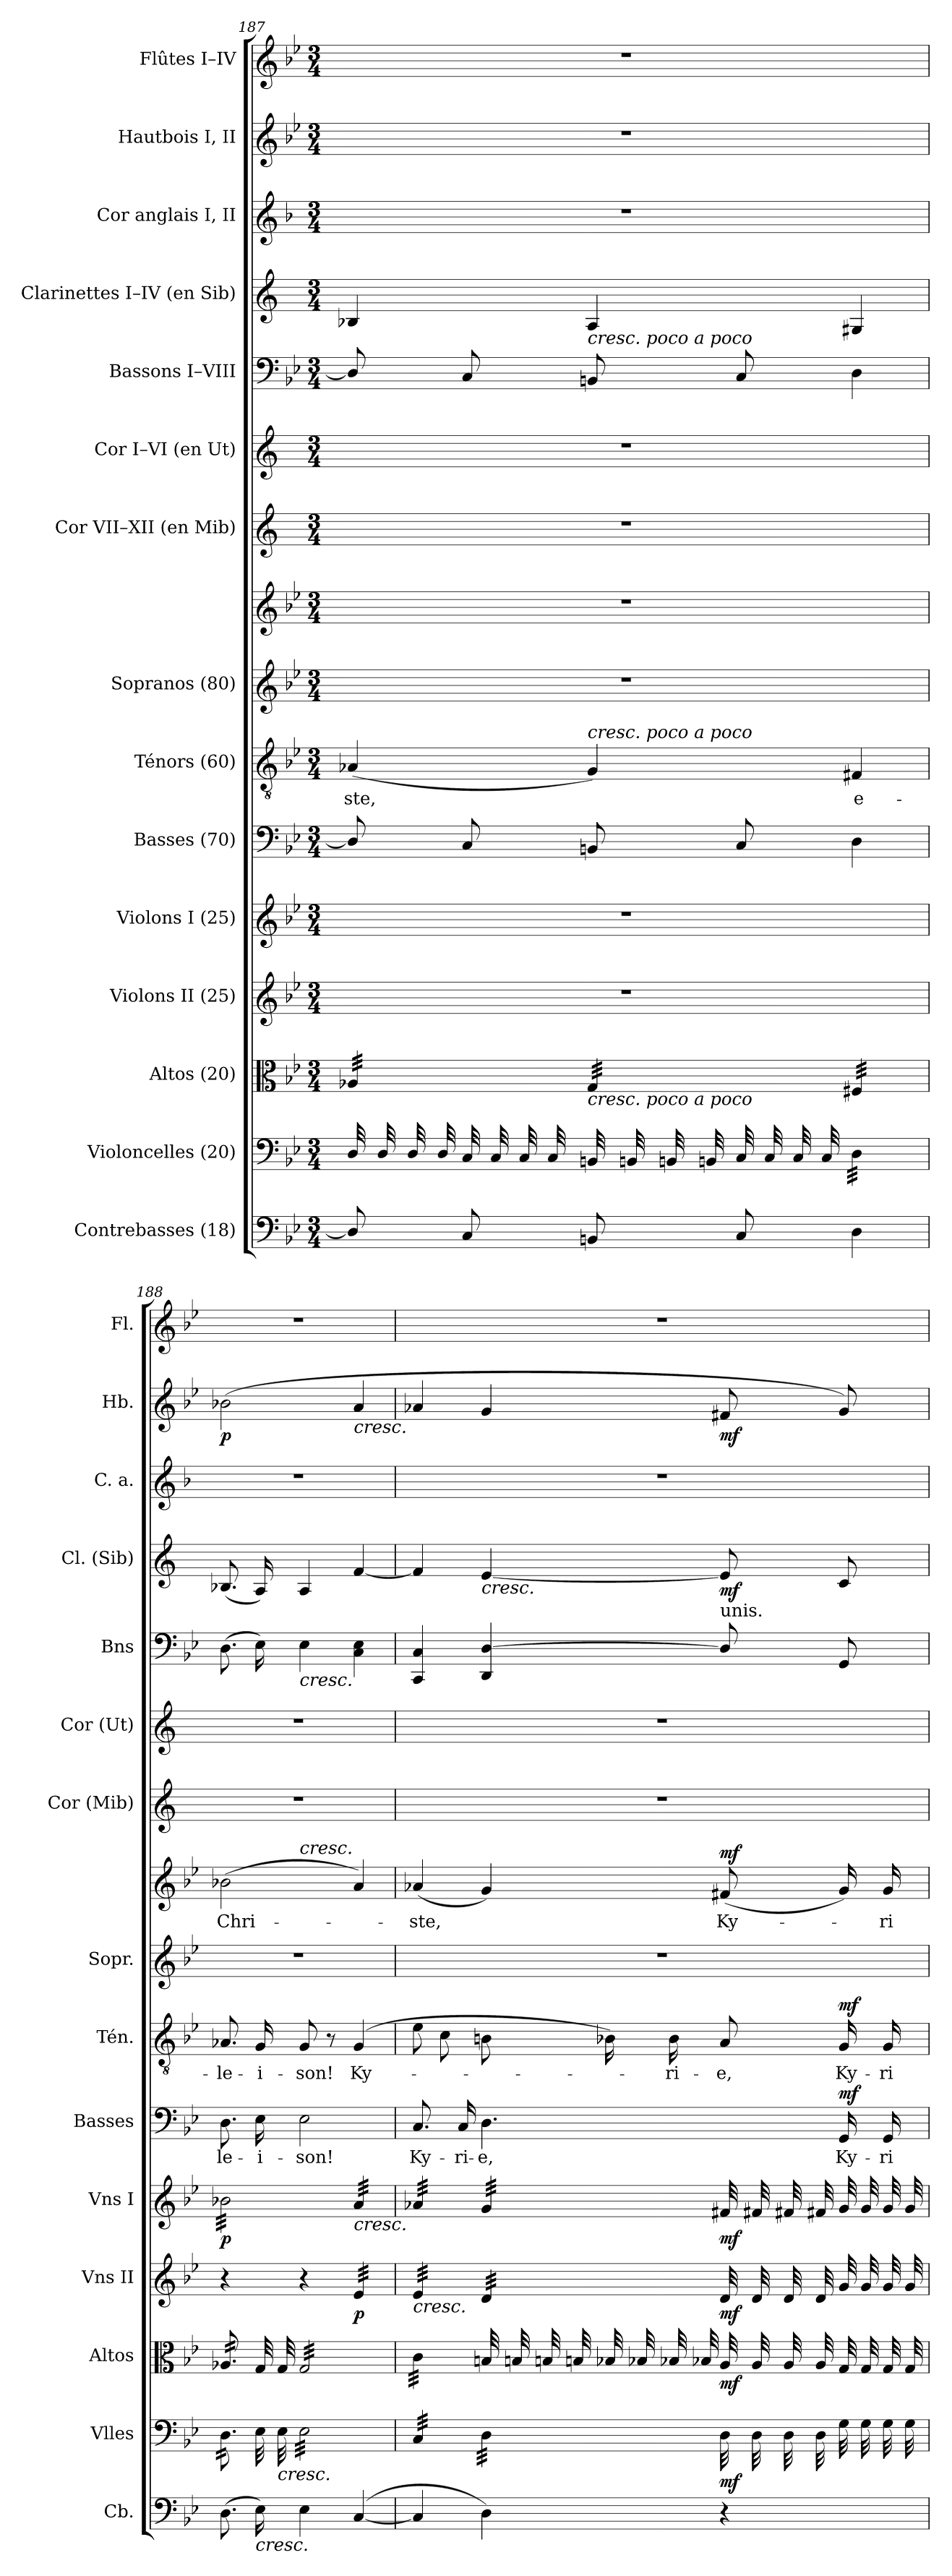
**kern	**kern	**dynam	**kern	**dynam	**kern	**dynam	**kern	**dynam	**kern	**text	**dynam	**kern	**text	**dynam	**kern	**kern	**text	**dynam	**kern	**kern	**kern	**kern	**dynam	**kern	**kern	**dynam	**kern
*part15	*part14	*part14	*part13	*part13	*part12	*part12	*part11	*part11	*part10	*part10	*part10	*part9	*part9	*part9	*part8	*part8	*part8	*part8	*part7	*part6	*part5	*part4	*part4	*part3	*part2	*part2	*part1
*staff16	*staff15	*staff15	*staff14	*staff14	*staff13	*staff13	*staff12	*staff12	*staff11	*staff11	*staff11	*staff10	*staff10	*staff10	*staff9	*staff8	*staff8	*staff8/9	*staff7	*staff6	*staff5	*staff4	*staff4	*staff3	*staff2	*staff2	*staff1
*I"Contrebasses (18)	*I"Violoncelles (20)	*	*I"Altos (20)	*	*I"Violons II (25)	*	*I"Violons I (25)	*	*I"Basses (70)	*	*	*I"Ténors (60)	*	*	*I"Sopranos (80)	*	*	*	*I"Cor VII–XII (en Mib)	*I"Cor I–VI (en Ut)	*I"Bassons I–VIII	*I"Clarinettes I–IV (en Sib)	*	*I"Cor anglais I, II	*I"Hautbois I, II	*	*I"Flûtes I–IV
*I'Cb.	*I'Vlles	*	*I'Altos	*	*I'Vns II	*	*I'Vns I	*	*I'Basses	*	*	*I'Tén.	*	*	*I'Sopr.	*	*	*	*I'Cor (Mib)	*I'Cor (Ut)	*I'Bns	*I'Cl. (Sib)	*	*I'C. a.	*I'Hb.	*	*I'Fl.
!!LO:PB:g=z
*clefF4	*clefF4	*	*clefC3	*	*clefG2	*	*clefG2	*	*clefF4	*	*	*clefGv2	*	*	*clefG2	*clefG2	*	*	*clefG2	*clefG2	*clefF4	*clefG2	*	*clefG2	*clefG2	*	*clefG2
*ITrd7c12	*	*	*	*	*	*	*	*	*	*	*	*ITrd7c12	*	*	*	*	*	*	*ITrd5c9	*ITrd7c12	*	*ITrd1c2	*	*ITrd4c7	*	*	*
*k[b-e-]	*k[b-e-]	*	*k[b-e-]	*	*k[b-e-]	*	*k[b-e-]	*	*k[b-e-]	*	*	*k[b-e-]	*	*	*k[b-e-]	*k[b-e-]	*	*	*k[b-e-a-]	*k[]	*k[b-e-]	*k[b-e-]	*	*k[b-e-]	*k[b-e-]	*	*k[b-e-]
*B-:	*B-:	*	*B-:	*	*B-:	*	*B-:	*	*B-:	*	*	*B-:	*	*	*B-:	*B-:	*	*	*E-:	*C:	*B-:	*B-:	*	*B-:	*B-:	*	*B-:
*M3/4	*M3/4	*	*M3/4	*	*M3/4	*	*M3/4	*	*M3/4	*	*	*M3/4	*	*	*M3/4	*M3/4	*	*	*M3/4	*M3/4	*M3/4	*M3/4	*	*M3/4	*M3/4	*	*M3/4
=187	=187	=187	=187	=187	=187	=187	=187	=187	=187	=187	=187	=187	=187	=187	=187	=187	=187	=187	=187	=187	=187	=187	=187	=187	=187	=187	=187
!	!	!	!	!	!LO:N:vis=1	!	!LO:N:vis=1	!	!	!	!	!	!	!	!	!	!	!	!	!	!	!	!	!	!	!	!
!	!	!	!	!	!	!	!	!	!	!	!	!	!LO:LY:b:color=#000000	!	!LO:N:vis=1	!LO:N:vis=1	!	!	!LO:N:vis=1	!LO:N:vis=1	!	!	!	!LO:N:vis=1	!LO:N:vis=1	!	!LO:N:vis=1
*	*tremolo	*	*	*	*	*	*	*	*	*	*	*	*	*	*	*	*	*	*	*	*	*	*	*	*	*	*
*	*	*	*tremolo	*	*	*	*	*	*	*	*	*	*	*	*	*	*	*	*	*	*	*	*	*	*	*	*
8DDi/]	32Di/	.	32A-Xi/LLL	.	2.r	.	2.r	.	8Di/]	.	.	(4AA-Xi/	-ste,	.	2.r	2.r	.	.	2.r	2.r	8Di/]	4A-Xi/	.	2.r	2.r	.	2.r
.	32Di/	.	32A-Xi/	.	.	.	.	.	.	.	.	.	.	.	.	.	.	.	.	.	.	.	.	.	.	.	.
.	32Di/	.	32A-Xi/	.	.	.	.	.	.	.	.	.	.	.	.	.	.	.	.	.	.	.	.	.	.	.	.
.	32Di/	.	32A-Xi/	.	.	.	.	.	.	.	.	.	.	.	.	.	.	.	.	.	.	.	.	.	.	.	.
8CCi/	32Ci/	.	32A-Xi/	.	.	.	.	.	8Ci/	.	.	.	.	.	.	.	.	.	.	.	8Ci/	.	.	.	.	.	.
.	32Ci/	.	32A-Xi/	.	.	.	.	.	.	.	.	.	.	.	.	.	.	.	.	.	.	.	.	.	.	.	.
.	32Ci/	.	32A-Xi/	.	.	.	.	.	.	.	.	.	.	.	.	.	.	.	.	.	.	.	.	.	.	.	.
.	32Ci/	.	32A-Xi/JJJ	.	.	.	.	.	.	.	.	.	.	.	.	.	.	.	.	.	.	.	.	.	.	.	.
!	!	!	!	!	!	!	!	!	!	!	!	!	!	!	!	!	!	!	!	!	!	!LO:TX:b:i:t=cresc.  poco  a  poco	!	!	!	!	!
!	!	!	!	!	!	!	!	!	!	!	!	!LO:TX:a:i:t=cresc.  poco  a  poco	!	!	!	!	!	!	!	!	!	!	!	!	!	!	!
!	!	!	!LO:TX:b:i:t=cresc.  poco  a  poco	!	!	!	!	!	!	!	!	!	!	!	!	!	!	!	!	!	!	!	!	!	!	!	!
8BBBni/	32BBni/	.	32Gi/LLL	.	.	.	.	.	8BBni/	.	.	4GGi/)	.	.	.	.	.	.	.	.	8BBni/	4Gi/	.	.	.	.	.
.	32BBni/	.	32Gi/	.	.	.	.	.	.	.	.	.	.	.	.	.	.	.	.	.	.	.	.	.	.	.	.
.	32BBni/	.	32Gi/	.	.	.	.	.	.	.	.	.	.	.	.	.	.	.	.	.	.	.	.	.	.	.	.
.	32BBni/	.	32Gi/	.	.	.	.	.	.	.	.	.	.	.	.	.	.	.	.	.	.	.	.	.	.	.	.
8CCi/	32Ci/	.	32Gi/	.	.	.	.	.	8Ci/	.	.	.	.	.	.	.	.	.	.	.	8Ci/	.	.	.	.	.	.
.	32Ci/	.	32Gi/	.	.	.	.	.	.	.	.	.	.	.	.	.	.	.	.	.	.	.	.	.	.	.	.
.	32Ci/	.	32Gi/	.	.	.	.	.	.	.	.	.	.	.	.	.	.	.	.	.	.	.	.	.	.	.	.
.	32Ci/	.	32Gi/JJJ	.	.	.	.	.	.	.	.	.	.	.	.	.	.	.	.	.	.	.	.	.	.	.	.
!	!	!	!	!	!	!	!	!	!	!	!	!	!LO:LY:b:color=#000000	!	!	!	!	!	!	!	!	!	!	!	!	!	!
4DDi\	32Di\LLL	.	32F#Xi/LLL	.	.	.	.	.	4Di\	.	.	4FF#Xi/	e-	.	.	.	.	.	.	.	4Di\	4F#Xi/	.	.	.	.	.
.	32Di\	.	32F#Xi/	.	.	.	.	.	.	.	.	.	.	.	.	.	.	.	.	.	.	.	.	.	.	.	.
.	32Di\	.	32F#Xi/	.	.	.	.	.	.	.	.	.	.	.	.	.	.	.	.	.	.	.	.	.	.	.	.
.	32Di\	.	32F#Xi/	.	.	.	.	.	.	.	.	.	.	.	.	.	.	.	.	.	.	.	.	.	.	.	.
.	32Di\	.	32F#Xi/	.	.	.	.	.	.	.	.	.	.	.	.	.	.	.	.	.	.	.	.	.	.	.	.
.	32Di\	.	32F#Xi/	.	.	.	.	.	.	.	.	.	.	.	.	.	.	.	.	.	.	.	.	.	.	.	.
.	32Di\	.	32F#Xi/	.	.	.	.	.	.	.	.	.	.	.	.	.	.	.	.	.	.	.	.	.	.	.	.
.	32Di\JJJ	.	32F#Xi/JJJ	.	.	.	.	.	.	.	.	.	.	.	.	.	.	.	.	.	.	.	.	.	.	.	.
=188	=188	=188	=188	=188	=188	=188	=188	=188	=188	=188	=188	=188	=188	=188	=188	=188	=188	=188	=188	=188	=188	=188	=188	=188	=188	=188	=188
!	!	!	!	!	!	!	!	!	!	!LO:LY:b:color=#000000	!	!	!	!	!	!	!	!	!	!	!	!	!	!	!	!	!
!	!	!	!	!	!	!	!	!	!	!	!	!	!LO:LY:b:color=#000000	!	!LO:N:vis=1	!	!	!	!	!	!	!	!	!	!	!	!
!	!	!	!	!	!	!	!LO:TX:a:t=arco	!	!	!	!	!	!	!	!	!	!	!	!	!	!	!	!	!	!	!	!
!	!	!	!	!	!	!	!	!	!	!	!	!	!	!	!	!	!LO:LY:b:color=#000000	!	!LO:N:vis=1	!LO:N:vis=1	!	!	!	!LO:N:vis=1	!	!	!LO:N:vis=1
*	*	*	*	*	*	*	*	*	*	*	*	*	*	*	*	*^	*	*	*	*	*	*	*	*	*	*	*
*	*	*	*	*	*	*	*tremolo	*	*	*	*	*	*	*	*	*	*	*	*	*	*	*	*	*	*	*	*	*
(8.DDi\	32Di\LLL	.	32A-Xi/LLL	.	4r	.	32b-Xi\LLL	p	8.Di\	-le-	.	8.AA-Xi/	-le-	.	2.r	(2b-Xi\	4ryy	Chri-	.	2.r	2.r	(8.Di\	(8.A-Xi/	.	2.r	(2b-Xi\	p	2.r
.	32Di\	.	32A-Xi/	.	.	.	32b-Xi\	.	.	.	.	.	.	.	.	.	.	.	.	.	.	.	.	.	.	.	.	.
.	32Di\	.	32A-Xi/	.	.	.	32b-Xi\	.	.	.	.	.	.	.	.	.	.	.	.	.	.	.	.	.	.	.	.	.
.	32Di\	.	32A-Xi/	.	.	.	32b-Xi\	.	.	.	.	.	.	.	.	.	.	.	.	.	.	.	.	.	.	.	.	.
.	32Di\	.	32A-Xi/	.	.	.	32b-Xi\	.	.	.	.	.	.	.	.	.	.	.	.	.	.	.	.	.	.	.	.	.
.	32Di\JJJ	.	32A-Xi/JJJ	.	.	.	32b-Xi\	.	.	.	.	.	.	.	.	.	.	.	.	.	.	.	.	.	.	.	.	.
*	*	*	*Xtremolo	*	*	*	*	*	*	*	*	*	*	*	*	*	*	*	*	*	*	*	*	*	*	*	*	*
*	*Xtremolo	*	*	*	*	*	*	*	*	*	*	*	*	*	*	*	*	*	*	*	*	*	*	*	*	*	*	*
!	!	!	!	!	!	!	!	!	!	!LO:LY:b:color=#000000	!	!	!	!	!	!	!	!	!	!	!	!	!	!	!	!	!	!
!LO:TX:b:i:t=cresc.	!	!	!	!	!	!	!	!	!	!	!	!	!	!	!	!	!	!	!	!	!	!	!	!	!	!	!	!
!	!	!	!	!	!	!	!	!	!	!	!	!	!LO:LY:b:color=#000000	!	!	!	!	!	!	!	!	!	!	!	!	!	!	!
16EE-i\)	32E-i\	.	32Gi/	.	.	.	32b-Xi\	.	16E-i\	-i-	.	16GGi/	-i-	.	.	.	.	.	.	.	.	16E-i\)	16Gi/)	.	.	.	.	.
!	!LO:TX:b:i:t=cresc.	!	!	!	!	!	!	!	!	!	!	!	!	!	!	!	!	!	!	!	!	!	!	!	!	!	!	!
.	32E-i\	.	32Gi/	.	.	.	32b-Xi\	.	.	.	.	.	.	.	.	.	.	.	.	.	.	.	.	.	.	.	.	.
!	!	!	!	!	!	!	!	!	!	!LO:LY:b:color=#000000	!	!	!	!	!	!	!	!	!	!	!	!	!	!	!	!	!	!
!	!	!	!	!	!	!	!	!	!	!	!	!	!	!	!	!	!	!	!	!	!	!LO:TX:b:i:t=cresc.	!	!	!	!	!	!
!	!	!	!	!	!	!	!	!	!	!	!	!	!	!	!	!	!LO:TX:a:i:t=cresc.	!	!	!	!	!	!	!	!	!	!	!
!	!	!	!	!	!	!	!	!	!	!	!	!	!LO:LY:b:color=#000000	!	!	!	!	!	!	!	!	!	!	!	!	!	!	!
*	*tremolo	*	*	*	*	*	*	*	*	*	*	*	*	*	*	*	*	*	*	*	*	*	*	*	*	*	*	*
*	*	*	*tremolo	*	*	*	*	*	*	*	*	*	*	*	*	*	*	*	*	*	*	*	*	*	*	*	*	*
4EE-i\	32E-i\LLL	.	32Gi/LLL	.	4r	.	32b-Xi\	.	2E-i\	-son!	.	8GGi/	-son!	.	.	.	2ryy	.	.	.	.	4E-i\	4Gi/	.	.	.	.	.
.	32E-i\	.	32Gi/	.	.	.	32b-Xi\	.	.	.	.	.	.	.	.	.	.	.	.	.	.	.	.	.	.	.	.	.
.	32E-i\	.	32Gi/	.	.	.	32b-Xi\	.	.	.	.	.	.	.	.	.	.	.	.	.	.	.	.	.	.	.	.	.
.	32E-i\	.	32Gi/	.	.	.	32b-Xi\	.	.	.	.	.	.	.	.	.	.	.	.	.	.	.	.	.	.	.	.	.
.	32E-i\	.	32Gi/	.	.	.	32b-Xi\	.	.	.	.	8r	.	.	.	.	.	.	.	.	.	.	.	.	.	.	.	.
.	32E-i\	.	32Gi/	.	.	.	32b-Xi\	.	.	.	.	.	.	.	.	.	.	.	.	.	.	.	.	.	.	.	.	.
.	32E-i\	.	32Gi/	.	.	.	32b-Xi\	.	.	.	.	.	.	.	.	.	.	.	.	.	.	.	.	.	.	.	.	.
.	32E-i\	.	32Gi/	.	.	.	32b-Xi\JJJ	.	.	.	.	.	.	.	.	.	.	.	.	.	.	.	.	.	.	.	.	.
!	!	!	!	!	!	!	!	!	!	!	!	!	!	!	!	!	!	!	!	!	!	!	!	!	!	!LO:TX:b:i:t=cresc.	!	!
!	!	!	!	!	!	!	!LO:TX:b:i:t=cresc.	!	!	!	!	!	!	!	!	!	!	!	!	!	!	!	!	!	!	!	!	!
!	!	!	!	!	!LO:TX:a:t=arco	!	!	!	!	!	!	!	!	!	!	!	!	!	!	!	!	!	!	!	!	!	!	!
!	!	!	!	!	!	!	!	!	!	!	!	!	!LO:LY:b:color=#000000	!	!	!	!	!	!	!	!	!	!	!	!	!	!	!
*	*	*	*	*	*tremolo	*	*	*	*	*	*	*	*	*	*	*	*	*	*	*	*	*	*	*	*	*	*	*
([<4CCi/	32E-i\	.	32Gi/	.	32e-i/LLL	p	32ai/LLL	.	.	.	.	(4GGi/	Ky-	.	.	4ai/)	.	.	.	.	.	4Ci\ 4E-i	[<4e-i/	.	.	4ai/	.	.
.	32E-i\	.	32Gi/	.	32e-i/	.	32ai/	.	.	.	.	.	.	.	.	.	.	.	.	.	.	.	.	.	.	.	.	.
.	32E-i\	.	32Gi/	.	32e-i/	.	32ai/	.	.	.	.	.	.	.	.	.	.	.	.	.	.	.	.	.	.	.	.	.
.	32E-i\	.	32Gi/	.	32e-i/	.	32ai/	.	.	.	.	.	.	.	.	.	.	.	.	.	.	.	.	.	.	.	.	.
.	32E-i\	.	32Gi/	.	32e-i/	.	32ai/	.	.	.	.	.	.	.	.	.	.	.	.	.	.	.	.	.	.	.	.	.
.	32E-i\	.	32Gi/	.	32e-i/	.	32ai/	.	.	.	.	.	.	.	.	.	.	.	.	.	.	.	.	.	.	.	.	.
.	32E-i\	.	32Gi/	.	32e-i/	.	32ai/	.	.	.	.	.	.	.	.	.	.	.	.	.	.	.	.	.	.	.	.	.
.	32E-i\JJJ	.	32Gi/JJJ	.	32e-i/JJJ	.	32ai/JJJ	.	.	.	.	.	.	.	.	.	.	.	.	.	.	.	.	.	.	.	.	.
*	*	*	*	*	*	*	*	*	*	*	*	*	*	*	*	*v	*v	*	*	*	*	*	*	*	*	*	*	*
=189	=189	=189	=189	=189	=189	=189	=189	=189	=189	=189	=189	=189	=189	=189	=189	=189	=189	=189	=189	=189	=189	=189	=189	=189	=189	=189	=189
*	*	*	*	*	*	*	*	*	*	*	*	*	*	*	*	*^	*	*	*	*	*	*	*	*	*	*	*
!	!	!	!	!	!	!	!	!	!	!LO:LY:b:color=#000000	!	!	!	!	!LO:N:vis=1	!	!	!	!	!	!	!	!	!	!	!	!	!
*	*	*	*	*	*	*	*	*	*	*	*	*	*	*	*	*v	*v	*	*	*	*	*	*	*	*	*	*	*
*	*	*	*	*	*	*	*	*	*	*	*	*	*	*	*	*^	*	*	*	*	*	*	*	*	*	*	*
!	!	!	!	!	!LO:TX:b:i:t=cresc.	!	!	!	!	!	!	!	!	!	!	!	!	!	!	!	!	!	!	!	!	!	!	!
!	!	!	!	!	!	!	!	!	!	!	!	!	!	!	!	!	!	!LO:LY:b:color=#000000	!	!LO:N:vis=1	!LO:N:vis=1	!	!	!	!LO:N:vis=1	!	!	!LO:N:vis=1
*	*	*	*	*	*	*	*	*	*	*	*	*	*	*	*	*v	*v	*	*	*	*	*	*	*	*	*	*	*
4CCi/]	32Ci/LLL	.	32ci\LLL	.	32e-i/LLL	.	32a-Xi/LLL	.	8.Ci/	Ky-	.	8E-i\	.	.	2.r	(4a-Xi/	-ste,	.	2.r	2.r	4CCi/ 4Ci	4e-i/]	.	2.r	4a-Xi/	.	2.r
.	32Ci/	.	32ci\	.	32e-i/	.	32a-Xi/	.	.	.	.	.	.	.	.	.	.	.	.	.	.	.	.	.	.	.	.
.	32Ci/	.	32ci\	.	32e-i/	.	32a-Xi/	.	.	.	.	.	.	.	.	.	.	.	.	.	.	.	.	.	.	.	.
.	32Ci/	.	32ci\	.	32e-i/	.	32a-Xi/	.	.	.	.	.	.	.	.	.	.	.	.	.	.	.	.	.	.	.	.
.	32Ci/	.	32ci\	.	32e-i/	.	32a-Xi/	.	.	.	.	8Ci\	.	.	.	.	.	.	.	.	.	.	.	.	.	.	.
.	32Ci/	.	32ci\	.	32e-i/	.	32a-Xi/	.	.	.	.	.	.	.	.	.	.	.	.	.	.	.	.	.	.	.	.
!	!	!	!	!	!	!	!	!	!	!LO:LY:b:color=#000000	!	!	!	!	!	!	!	!	!	!	!	!	!	!	!	!	!
.	32Ci/	.	32ci\	.	32e-i/	.	32a-Xi/	.	16Ci/	-ri-	.	.	.	.	.	.	.	.	.	.	.	.	.	.	.	.	.
.	32Ci/JJJ	.	32ci\JJJ	.	32e-i/JJJ	.	32a-Xi/JJJ	.	.	.	.	.	.	.	.	.	.	.	.	.	.	.	.	.	.	.	.
!	!	!	!	!	!	!	!	!	!	!	!	!	!	!	!	!	!	!	!	!	!	!LO:TX:b:i:t=cresc.	!	!	!	!	!
!	!	!	!	!	!	!	!	!	!	!LO:LY:b:color=#000000	!	!	!	!	!	!	!	!	!	!	!	!	!	!	!	!	!
4DDi\)	32Di\LLL	.	32Bni/	.	32di/LLL	.	32gi/LLL	.	4.Di\	-e,	.	8BBni\	.	.	.	4gi/)	.	.	.	.	4DDi/ [>4Di	[<4di/	.	.	4gi/	.	.
.	32Di\	.	32Bni/	.	32di/	.	32gi/	.	.	.	.	.	.	.	.	.	.	.	.	.	.	.	.	.	.	.	.
.	32Di\	.	32Bni/	.	32di/	.	32gi/	.	.	.	.	.	.	.	.	.	.	.	.	.	.	.	.	.	.	.	.
.	32Di\	.	32Bni/	.	32di/	.	32gi/	.	.	.	.	.	.	.	.	.	.	.	.	.	.	.	.	.	.	.	.
.	32Di\	.	32B-Xi/	.	32di/	.	32gi/	.	.	.	.	16BB-Xi\)	.	.	.	.	.	.	.	.	.	.	.	.	.	.	.
.	32Di\	.	32B-Xi/	.	32di/	.	32gi/	.	.	.	.	.	.	.	.	.	.	.	.	.	.	.	.	.	.	.	.
!	!	!	!	!	!	!	!	!	!	!	!	!	!LO:LY:b:color=#000000	!	!	!	!	!	!	!	!	!	!	!	!	!	!
.	32Di\	.	32B-Xi/	.	32di/	.	32gi/	.	.	.	.	16BB-i\	-ri-	.	.	.	.	.	.	.	.	.	.	.	.	.	.
.	32Di\JJJ	.	32B-Xi/	.	32di/JJJ	.	32gi/JJJ	.	.	.	.	.	.	.	.	.	.	.	.	.	.	.	.	.	.	.	.
!	!	!	!	!	!	!	!	!	!	!	!	!	!LO:LY:b:color=#000000	!	!	!	!	!	!	!	!	!	!	!	!	!	!
!	!	!	!	!	!	!	!	!	!	!	!	!	!	!	!	!	!	!	!	!	!LO:TX:a:t=unis.	!	!	!	!	!	!
!	!	!	!	!	!	!	!	!	!	!	!	!	!	!	!	!	!LO:LY:b:color=#000000	!	!	!	!	!	!	!	!	!	!
4r	32Di\	mf	32Ai/	mf	32di/	mf	32f#Xi/	mf	.	.	.	8AAi/	-e,	.	.	(8f#Xi/	Ky-	mf	.	.	8Di/]	8di/]	mf	.	8f#Xi/	mf	.
.	32Di\	.	32Ai/	.	32di/	.	32f#Xi/	.	.	.	.	.	.	.	.	.	.	.	.	.	.	.	.	.	.	.	.
.	32Di\	.	32Ai/	.	32di/	.	32f#Xi/	.	.	.	.	.	.	.	.	.	.	.	.	.	.	.	.	.	.	.	.
.	32Di\	.	32Ai/	.	32di/	.	32f#Xi/	.	.	.	.	.	.	.	.	.	.	.	.	.	.	.	.	.	.	.	.
!	!	!	!	!	!	!	!	!	!	!LO:LY:b:color=#000000	!	!	!	!	!	!	!	!	!	!	!	!	!	!	!	!	!
!	!	!	!	!	!	!	!	!	!	!	!	!	!LO:LY:b:color=#000000	!	!	!	!	!	!	!	!	!	!	!	!	!	!
.	32Gi\	.	32Gi/	.	32gi/	.	32gi/	.	16GGi/	Ky-	mf	16GGi/	Ky-	mf	.	16gi/)	.	.	.	.	8GGi/	8B-i/	.	.	8gi/)	.	.
.	32Gi\	.	32Gi/	.	32gi/	.	32gi/	.	.	.	.	.	.	.	.	.	.	.	.	.	.	.	.	.	.	.	.
!	!	!	!	!	!	!	!	!	!	!LO:LY:b:color=#000000	!	!	!	!	!	!	!	!	!	!	!	!	!	!	!	!	!
!	!	!	!	!	!	!	!	!	!	!	!	!	!LO:LY:b:color=#000000	!	!	!	!	!	!	!	!	!	!	!	!	!	!
!	!	!	!	!	!	!	!	!	!	!	!	!	!	!	!	!	!LO:LY:b:color=#000000	!	!	!	!	!	!	!	!	!	!
.	32Gi\	.	32Gi/	.	32gi/	.	32gi/	.	16GGi/	-ri-	.	16GGi/	-ri-	.	.	16gi/	-ri-	.	.	.	.	.	.	.	.	.	.
.	32Gi\	.	32Gi/	.	32gi/	.	32gi/	.	.	.	.	.	.	.	.	.	.	.	.	.	.	.	.	.	.	.	.
*	*	*	*	*	*	*	*Xtremolo	*	*	*	*	*	*	*	*	*	*	*	*	*	*	*	*	*	*	*	*
*	*	*	*	*	*Xtremolo	*	*	*	*	*	*	*	*	*	*	*	*	*	*	*	*	*	*	*	*	*	*
*	*	*	*Xtremolo	*	*	*	*	*	*	*	*	*	*	*	*	*	*	*	*	*	*	*	*	*	*	*	*
*	*Xtremolo	*	*	*	*	*	*	*	*	*	*	*	*	*	*	*	*	*	*	*	*	*	*	*	*	*	*
=	=	=	=	=	=	=	=	=	=	=	=	=	=	=	=	=	=	=	=	=	=	=	=	=	=	=	=
*-	*-	*-	*-	*-	*-	*-	*-	*-	*-	*-	*-	*-	*-	*-	*-	*-	*-	*-	*-	*-	*-	*-	*-	*-	*-	*-	*-
